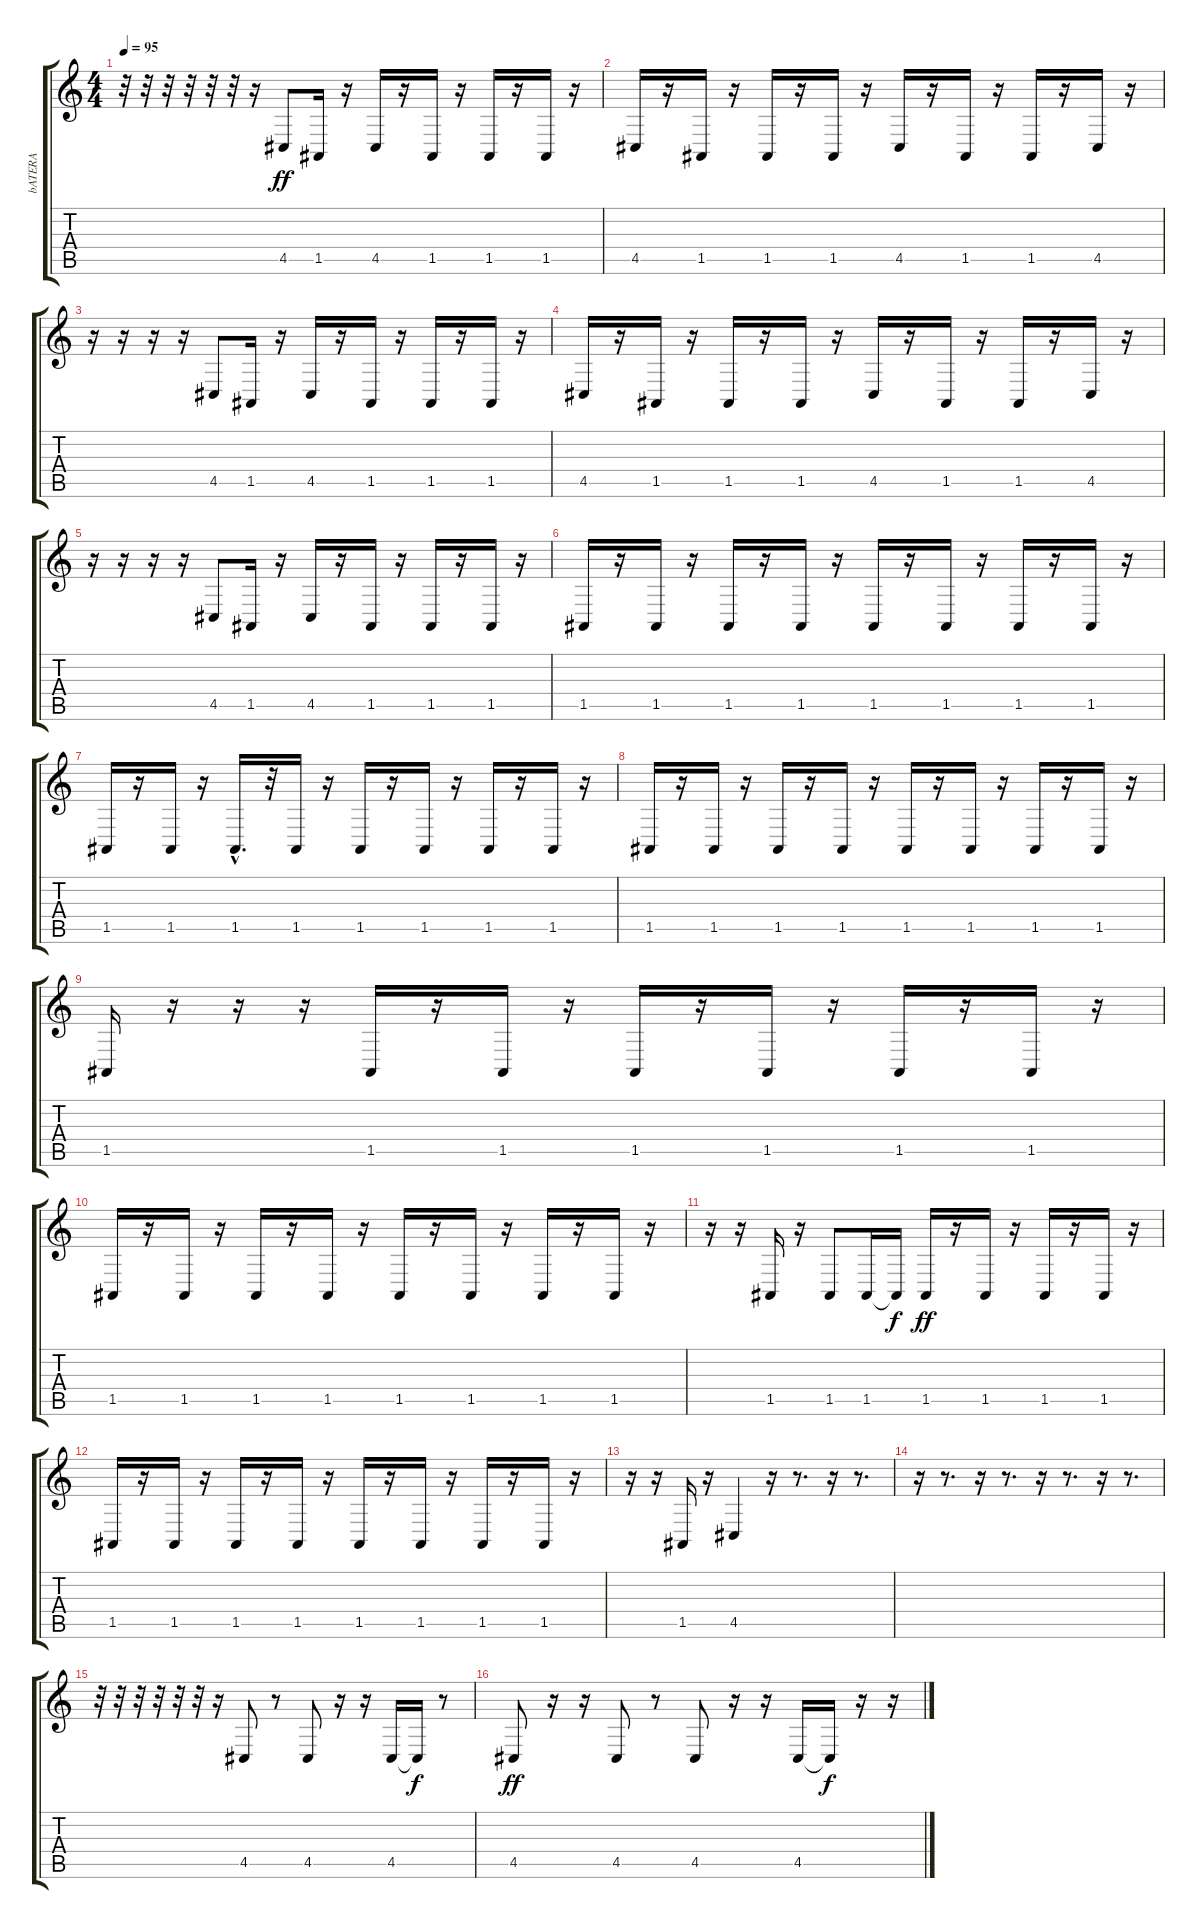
\track ("bATERA" "bATERA") {instrument acousticgrandpiano}
\staff {score tabs}
\tuning (E4 B3 G3 D3 A2 E2) {hide}
\ts (4 4)
\tempo 95
\clef g2
\ks c
r.32{dy ff} r.32 r.32 r.32 r.32 r.32 r.16 4.5.8 1.5.16 r.16 4.5.16 r.16 1.5.16 r.16 1.5.16 r.16 1.5.16 r.16 |
4.5.16 r.16 1.5.16 r.16 1.5.16 r.16 1.5.16 r.16 4.5.16 r.16 1.5.16 r.16 1.5.16 r.16 4.5.16 r.16 |
r.16 r.16 r.16 r.16 4.5.8 1.5.16 r.16 4.5.16 r.16 1.5.16 r.16 1.5.16 r.16 1.5.16 r.16 |
4.5.16 r.16 1.5.16 r.16 1.5.16 r.16 1.5.16 r.16 4.5.16 r.16 1.5.16 r.16 1.5.16 r.16 4.5.16 r.16 |
r.16 r.16 r.16 r.16 4.5.8 1.5.16 r.16 4.5.16 r.16 1.5.16 r.16 1.5.16 r.16 1.5.16 r.16 |
1.5.16 r.16 1.5.16 r.16 1.5.16 r.16 1.5.16 r.16 1.5.16 r.16 1.5.16 r.16 1.5.16 r.16 1.5.16 r.16 |
1.5.16 r.16 1.5.16 r.16 1.5{hac}.16{d} r.32 1.5.16 r.16 1.5.16 r.16 1.5.16 r.16 1.5.16 r.16 1.5.16 r.16 |
1.5.16 r.16 1.5.16 r.16 1.5.16 r.16 1.5.16 r.16 1.5.16 r.16 1.5.16 r.16 1.5.16 r.16 1.5.16 r.16 |
1.5.16 r.16 r.16 r.16 1.5.16 r.16 1.5.16 r.16 1.5.16 r.16 1.5.16 r.16 1.5.16 r.16 1.5.16 r.16 |
1.5.16 r.16 1.5.16 r.16 1.5.16 r.16 1.5.16 r.16 1.5.16 r.16 1.5.16 r.16 1.5.16 r.16 1.5.16 r.16 |
r.16 r.16 1.5.16 r.16 1.5.8 1.5.16 1.5{t}.16{dy f} 1.5.16{dy ff} r.16 1.5.16 r.16 1.5.16 r.16 1.5.16 r.16 |
1.5.16 r.16 1.5.16 r.16 1.5.16 r.16 1.5.16 r.16 1.5.16 r.16 1.5.16 r.16 1.5.16 r.16 1.5.16 r.16 |
r.16 r.16 1.5.16 r.16 4.5.4 r.16 r.8{d} r.16 r.8{d} |
r.16 r.8{d} r.16 r.8{d} r.16 r.8{d} r.16 r.8{d} |
r.32 r.32 r.32 r.32 r.32 r.32 r.16 4.5.8 r.8 4.5.8 r.16 r.16 4.5.16 4.5{t}.16{dy f} r.8 |
4.5.8{dy ff} r.16 r.16 4.5.8 r.8 4.5.8 r.16 r.16 4.5.16 4.5{t}.16{dy f} r.16 r.16
